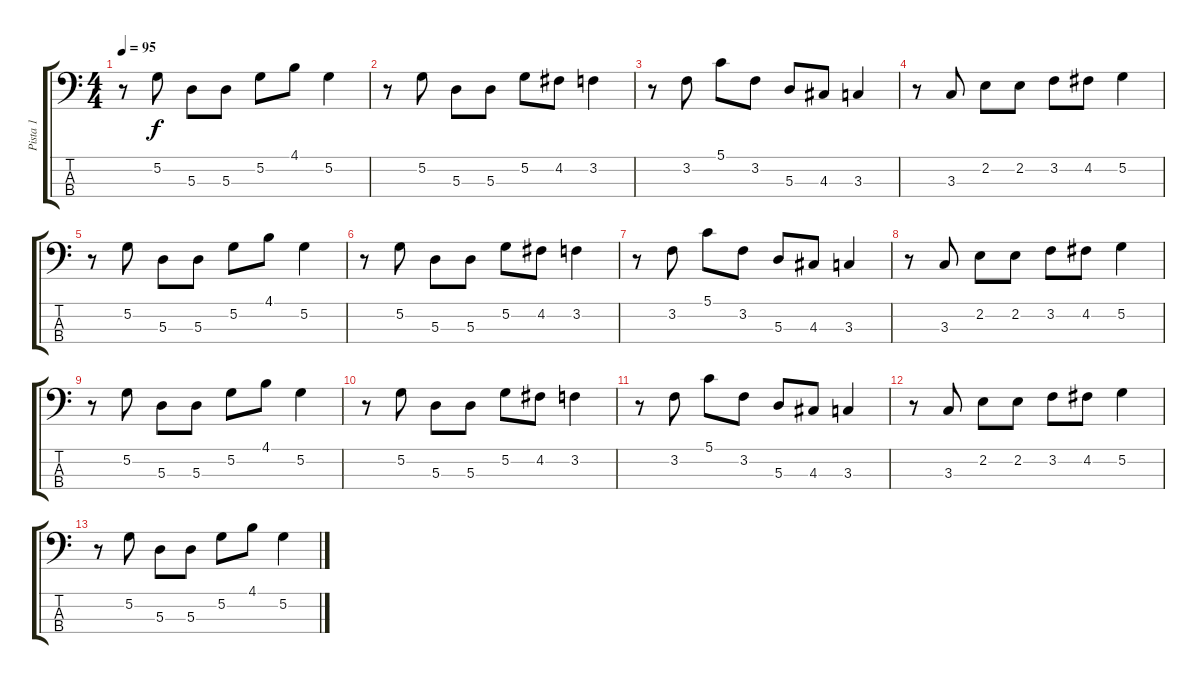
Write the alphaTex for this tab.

\track ("Pista 1" "Pista 1") {instrument electricbassfinger}
\staff {score tabs}
\tuning (G2 D2 A1 E1) {hide}
\ts (4 4)
\tempo 95
\clef f4
\ks c
r.8{dy f} 5.2.8 5.3.8 5.3.8 5.2.8 4.1.8 5.2.4 |
r.8 5.2.8 5.3.8 5.3.8 5.2.8 4.2.8 3.2.4 |
r.8 3.2.8 5.1.8 3.2.8 5.3.8 4.3.8 3.3.4 |
r.8 3.3.8 2.2.8 2.2.8 3.2.8 4.2.8 5.2.4 |
r.8 5.2.8 5.3.8 5.3.8 5.2.8 4.1.8 5.2.4 |
r.8 5.2.8 5.3.8 5.3.8 5.2.8 4.2.8 3.2.4 |
r.8 3.2.8 5.1.8 3.2.8 5.3.8 4.3.8 3.3.4 |
r.8 3.3.8 2.2.8 2.2.8 3.2.8 4.2.8 5.2.4 |
r.8 5.2.8 5.3.8 5.3.8 5.2.8 4.1.8 5.2.4 |
r.8 5.2.8 5.3.8 5.3.8 5.2.8 4.2.8 3.2.4 |
r.8 3.2.8 5.1.8 3.2.8 5.3.8 4.3.8 3.3.4 |
r.8 3.3.8 2.2.8 2.2.8 3.2.8 4.2.8 5.2.4 |
r.8 5.2.8 5.3.8 5.3.8 5.2.8 4.1.8 5.2.4
